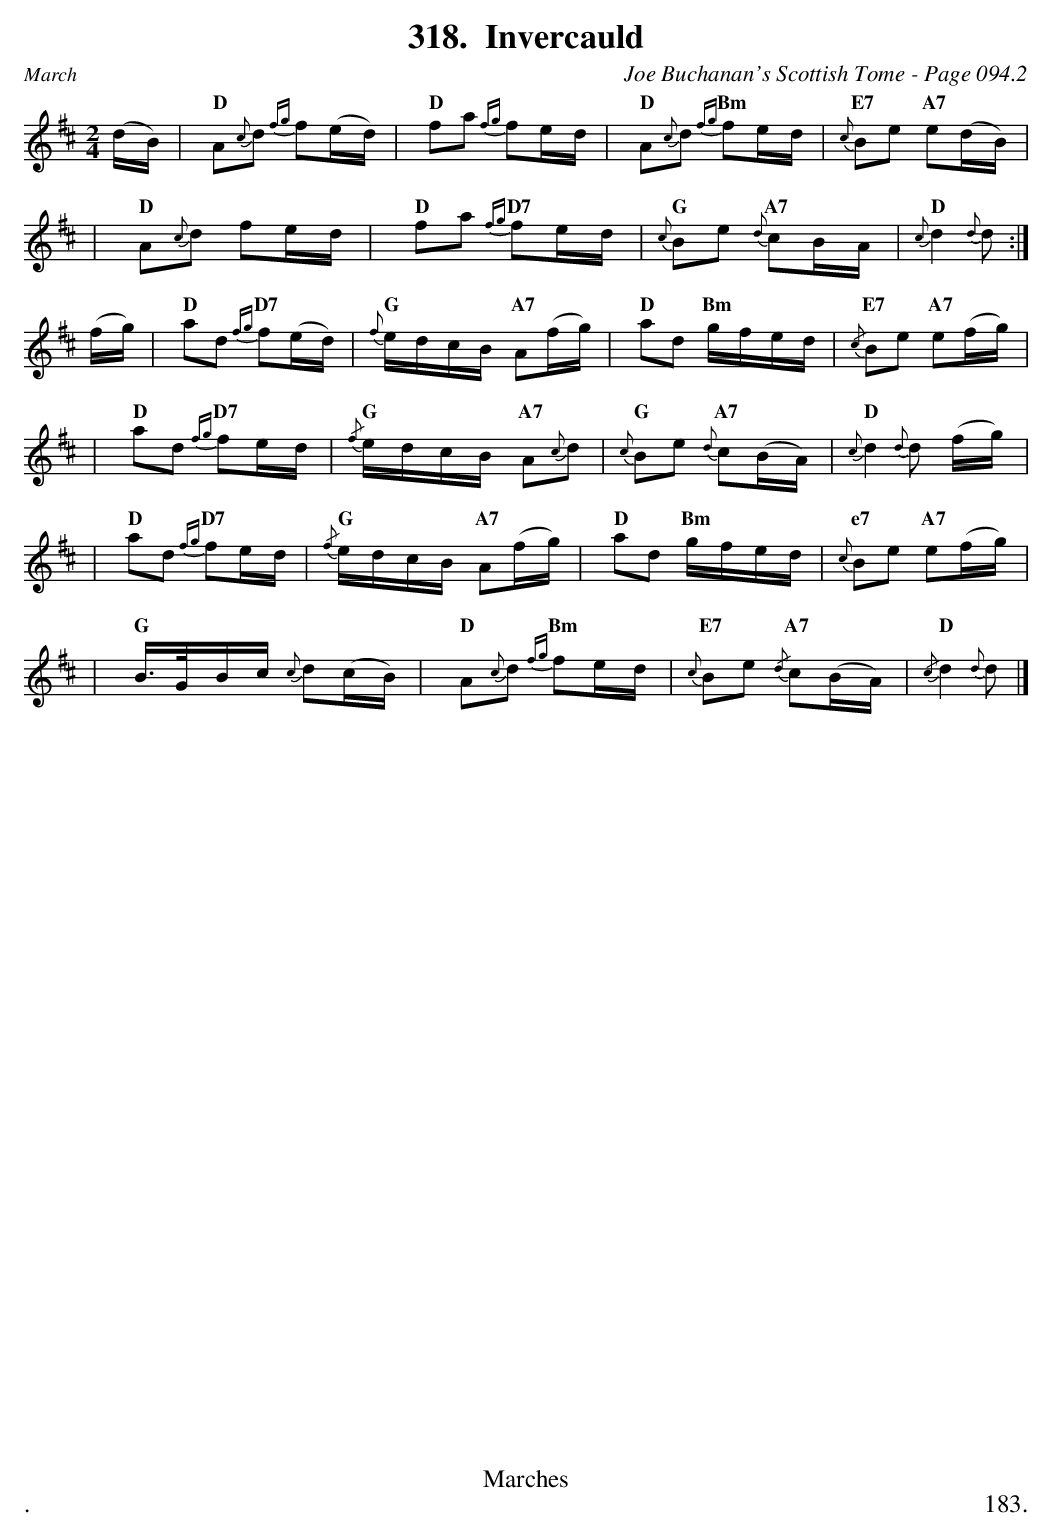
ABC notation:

X:1
T:Invercauld
C:Joe Buchanan's Scottish Tome - Page 094.2
L:1/8
M:2/4
K:D treble
(d/B/) | "D"A{c}d {fg}f(e/d/) | "D"fa {fg}fe/d/ |"D" A{c}d "Bm"{fg}fe/d/ |"E7"{c}Be "A7"e(d/B/) |
|"D" A{c}d fe/d/ | "D"fa {fg}"D7" fe/d/ |"G" {c}Be "A7"{d}cB/A/ | "D"{c}d2 {d}d :|
(f/g/) |"D" ad {fg}"D7"f(e/d/) | "G"{f}e/d/c/B/ "A7"A(f/g/) | "D"ad "Bm"g/f/e/d/ |"E7"{/c}Be "A7"e(f/g/) |
| "D"ad "D7"{fg}fe/d/ |"G"{/f}e/d/c/B/ "A7"A{c}d  |"G" {c}Be "A7"{d}c(B/A/) |"D" {c}d2  {d}d (f/g/) |
| "D"ad "D7"{fg}fe/d/ |"G"{/f}e/d/c/B/ "A7"A(f/g/)  |"D" ad "Bm"g/f/e/d/ |"e7" {c}Be "A7"e(f/g/) |
| "G"B/>G/B/c/ {c}d(c/B/) |"D" A{c}d "Bm"{fg}fe/d/ |"E7" {c}Be "A7"{/d}c(B/A/) | "D"{/c}d2 {d}d |]
